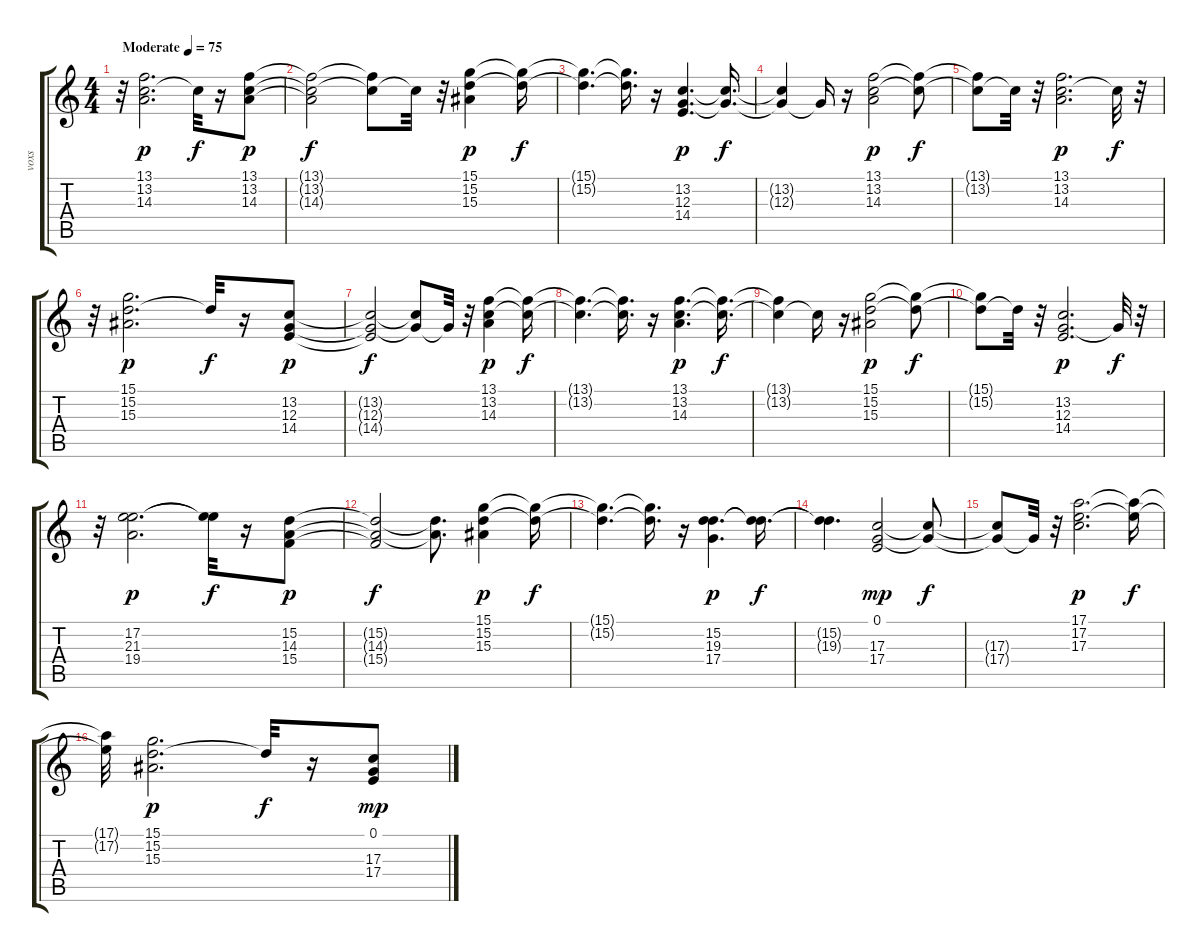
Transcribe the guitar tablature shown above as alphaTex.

\track ("voxs" "voxs") {instrument synthstrings1}
\staff {score tabs}
\tuning (E4 B3 G3 D3 A2 E2) {hide}
\ts (4 4)
\tempo (75 "Moderate")
\clef g2
\ks c
r.32{dy p instrument synthstrings1} (13.1 13.2 14.3).2{d volume 12 instrument synthstrings1} 13.2{t}.32{dy f} r.16 (13.1 13.2 14.3).8{dy p} |
(13.1{t} 13.2{t} 14.3{t}).2{dy f} (13.1{t} 13.2{t}).8 13.2{t}.32 r.32 (15.1 15.2 15.3).4{dy p volume 12 instrument synthstrings1} (15.1{t} 15.2{t}).16{dy f} |
(15.1{t} 15.2{t}).4{d} (15.1{t} 15.2{t}).16{d} r.16 (13.2 12.3 14.4).4{d dy p} (13.2{t} 12.3{t}).16{d dy f} |
(13.2{t} 12.3{t}).4 12.3{t}.16 r.16 (13.1 13.2 14.3).2{dy p volume 12 instrument synthstrings1} (13.1{t} 13.2{t}).8{dy f} |
(13.1{t} 13.2{t}).8 13.2{t}.32 r.32 (13.1 13.2 14.3).2{d dy p} 13.2{t}.32{dy f} r.32 |
r.32 (15.1 15.2 15.3).2{d dy p volume 12 instrument synthstrings1} 15.2{t}.32{dy f} r.16 (13.2 12.3 14.4).8{dy p} |
(13.2{t} 12.3{t} 14.4{t}).2{dy f} (13.2{t} 12.3{t}).8 12.3{t}.32 r.32 (13.1 13.2 14.3).4{dy p volume 12 instrument synthstrings1} (13.1{t} 13.2{t}).16{dy f} |
(13.1{t} 13.2{t}).4{d} (13.1{t} 13.2{t}).16{d} r.16 (13.1 13.2 14.3).4{d dy p} (13.1{t} 13.2{t}).16{d dy f} |
(13.1{t} 13.2{t}).4 13.2{t}.16 r.16 (15.1 15.2 15.3).2{dy p volume 12 instrument synthstrings1} (15.1{t} 15.2{t}).8{dy f} |
(15.1{t} 15.2{t}).8 15.2{t}.32 r.32 (13.2 12.3 14.4).2{d dy p} 12.3{t}.32{dy f} r.32 |
r.32 (17.2 21.3 19.4).2{d dy p} (17.2{t} 21.3{t}).32{dy f} r.16 (15.2 14.3 15.4).8{dy p} |
(15.2{t} 14.3{t} 15.4{t}).2{dy f} (15.2{t} 14.3{t}).8{d} (15.1 15.2 15.3).4{dy p} (15.1{t} 15.2{t}).16{dy f} |
(15.1{t} 15.2{t}).4{d} (15.1{t} 15.2{t}).16{d} r.16 (15.2 19.3 17.4).4{d dy p} (15.2{t} 19.3{t}).16{d dy f} |
(15.2{t} 19.3{t}).4{d} (0.1 17.3 17.4).2{dy mp} (17.3{t} 17.4{t}).8{dy f} |
(17.3{t} 17.4{t}).8 17.4{t}.32 r.32 (17.1 17.2 17.3).2{d dy p} (17.1{t} 17.2{t}).16{dy f} |
(17.1{t} 17.2{t}).32 (15.1 15.2 15.3).2{d dy p} 15.2{t}.32{dy f} r.16 (0.1 17.3 17.4).8{dy mp}
